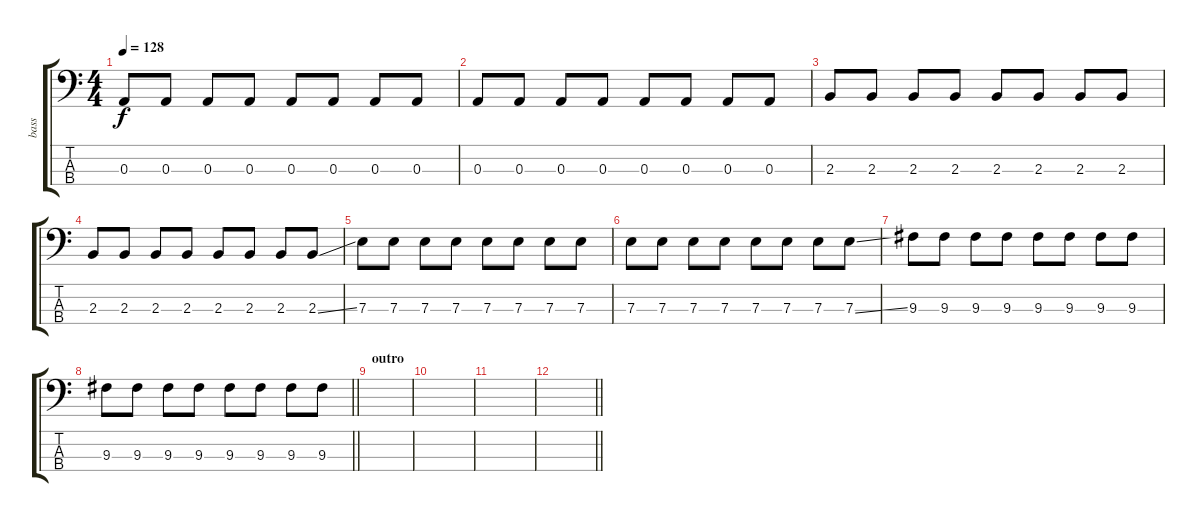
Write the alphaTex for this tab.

\track ("bass" "bass") {instrument electricbassfinger}
\staff {score tabs}
\tuning (G2 D2 A1 E1) {hide}
\ts (4 4)
\tempo 128
\clef f4
\ks c
0.3.8{dy f} 0.3.8 0.3.8 0.3.8 0.3.8 0.3.8 0.3.8 0.3.8 |
0.3.8 0.3.8 0.3.8 0.3.8 0.3.8 0.3.8 0.3.8 0.3.8 |
2.3.8 2.3.8 2.3.8 2.3.8 2.3.8 2.3.8 2.3.8 2.3.8 |
2.3.8 2.3.8 2.3.8 2.3.8 2.3.8 2.3.8 2.3.8 2.3{ss}.8 |
7.3.8 7.3.8 7.3.8 7.3.8 7.3.8 7.3.8 7.3.8 7.3.8 |
7.3.8 7.3.8 7.3.8 7.3.8 7.3.8 7.3.8 7.3.8 7.3{ss}.8 |
9.3.8 9.3.8 9.3.8 9.3.8 9.3.8 9.3.8 9.3.8 9.3.8 |
\barLineRight lightlight
9.3.8 9.3.8 9.3.8 9.3.8 9.3.8 9.3.8 9.3.8 9.3.8 |
\section ("" "outro")
|
|
|
\barLineRight lightlight
